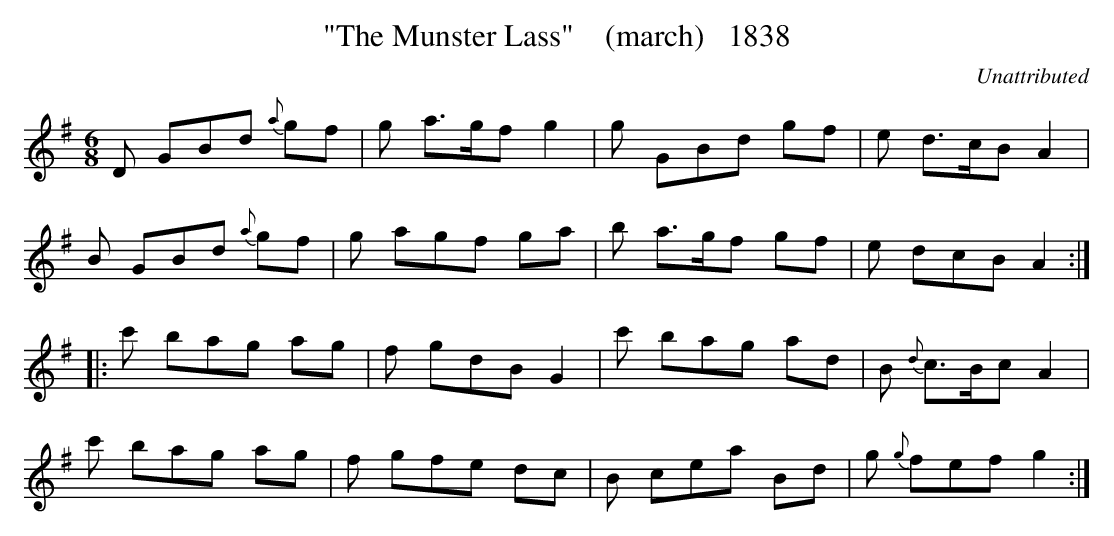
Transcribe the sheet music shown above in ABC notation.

X:1
T:"The Munster Lass"    (march)   1838
C:Unattributed
BRENNAN July 2003 (HTTP://WWW.SOSYOURMOM.COM)
M:6/8
L:1/8
K:G
D GBd {a}gf|g a3/2g/2f g2|g GBd gf|e d3/2c/2B A2|
B GBd {a}gf|g agf ga|b a3/2g/2f gf|e dcB A2:|
|:c' bag ag|f gdB G2|c' bag ad|B {d}c3/2B/2c A2|
c' bag ag|f gfe dc|B cea Bd|g {g}fef g2:|
